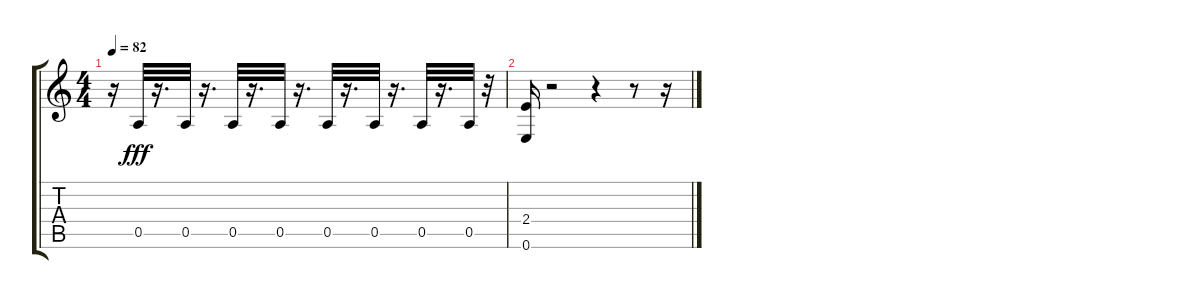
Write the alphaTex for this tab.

\track "" {instrument synthbass1}
\staff {score tabs}
\tuning (E4 B3 G3 D3 A2 E2) {hide}
\ts (4 4)
\tempo 82
\clef g2
\ks c
r.16{dy fff} 0.5.32 r.16{d} 0.5.32 r.16{d} 0.5.32 r.16{d} 0.5.32 r.16{d} 0.5.32 r.16{d} 0.5.32 r.16{d} 0.5.32 r.16{d} 0.5.32 r.32 |
(2.4 0.6).16 r.2 r.4 r.8 r.16
